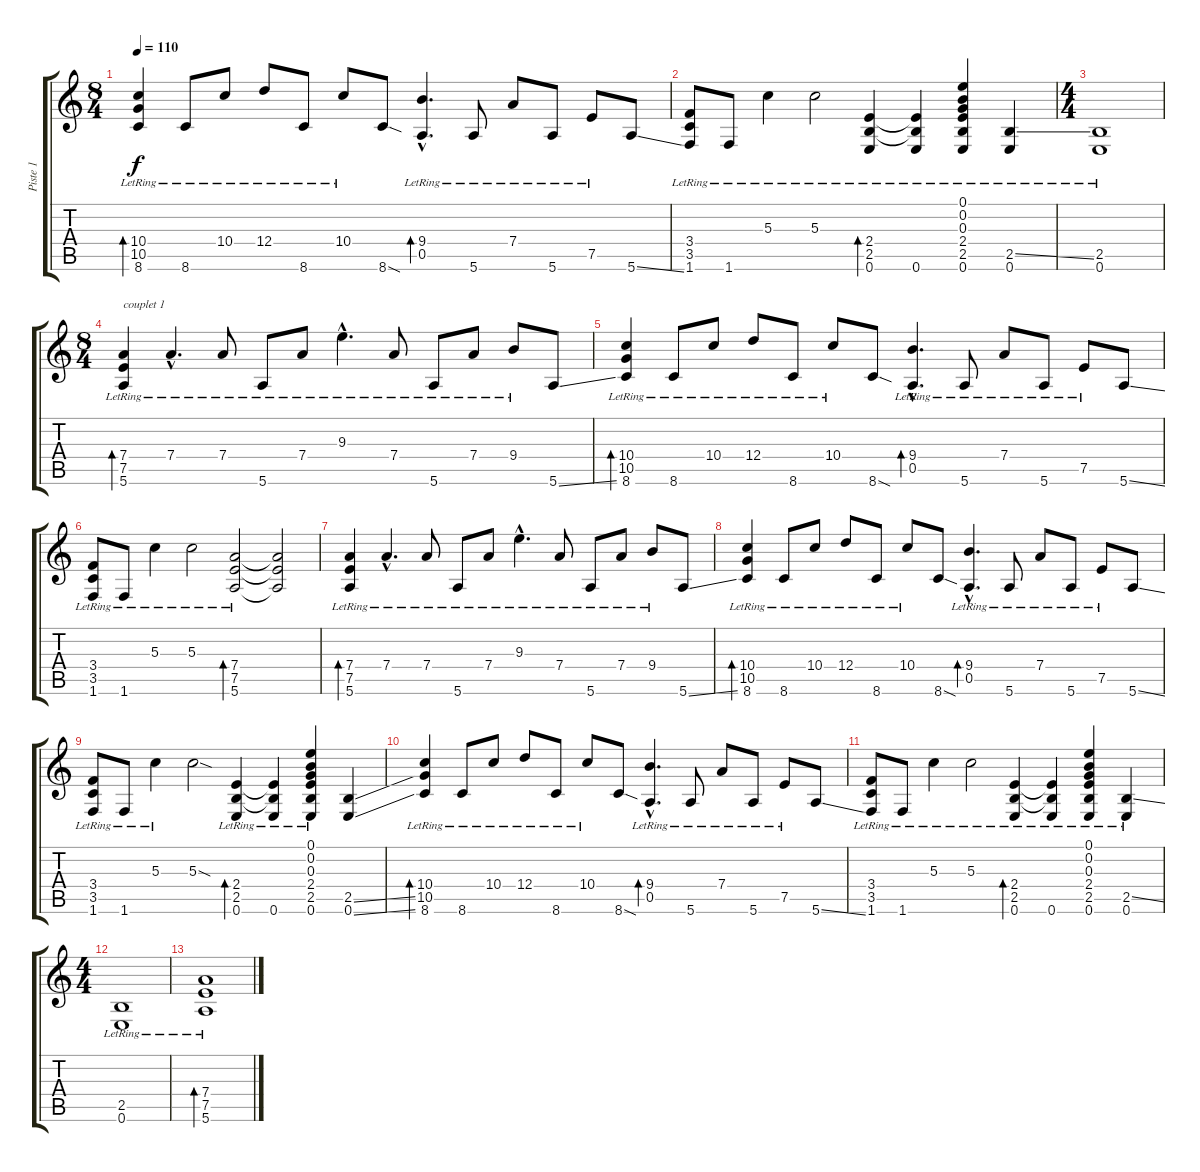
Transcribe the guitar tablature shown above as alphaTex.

\track ("Piste 1" "Piste 1") {instrument acousticguitarsteel}
\staff {score tabs}
\tuning (E4 B3 G3 D3 A2 E2) {hide}
\ts (8 4)
\tempo 110
\clef g2
\ks c
(10.4{lr} 10.5{lr} 8.6{lr}).4{bd 240 dy f} 8.6{lr}.8 10.4{lr}.8 12.4{lr}.8 8.6{lr}.8 10.4{lr}.8 8.6{sod}.8 (9.4{hac lr} 0.5{hac lr}).4{d bd 240} 5.6{lr}.8 7.4{lr}.8 5.6{lr}.8 7.5{lr}.8 5.6{ss}.8 |
(3.4{lr} 3.5{lr} 1.6{lr}).8 1.6{lr}.8 5.3{lr}.4 5.3{lr}.2 (2.4{lr} 2.5{lr} 0.6{lr}).4{bd 240} (2.4{t} 2.5{t} 0.6{lr}).4 (0.1{lr} 0.2{lr} 0.3{lr} 2.4{lr} 2.5{lr} 0.6{lr}).4 (2.5{ss} 0.6{lr}).4 |
\ts (4 4)
(2.5{lr} 0.6{lr}).1 |
\ts (8 4)
(7.4{lr} 7.5{lr} 5.6{lr}).4{bd 240 txt "couplet 1"} 7.4{hac lr}.4{d} 7.4{lr}.8 5.6{lr}.8 7.4{lr}.8 9.3{hac lr}.4{d} 7.4{lr}.8 5.6{lr}.8 7.4{lr}.8 9.4{lr}.8 5.6{ss}.8 |
(10.4{lr} 10.5{lr} 8.6{lr}).4{bd 240} 8.6{lr}.8 10.4{lr}.8 12.4{lr}.8 8.6{lr}.8 10.4{lr}.8 8.6{sod}.8 (9.4{hac lr} 0.5{hac lr}).4{d bd 240} 5.6{lr}.8 7.4{lr}.8 5.6{lr}.8 7.5{lr}.8 5.6{ss}.8 |
(3.4{lr} 3.5{lr} 1.6{lr}).8 1.6{lr}.8 5.3{lr}.4 5.3{lr}.2 (7.4{lr} 7.5{lr} 5.6{lr}).2{bd 240} (7.4{t} 7.5{t} 5.6{t}).2 |
(7.4{lr} 7.5{lr} 5.6{lr}).4{bd 240} 7.4{hac lr}.4{d} 7.4{lr}.8 5.6{lr}.8 7.4{lr}.8 9.3{hac lr}.4{d} 7.4{lr}.8 5.6{lr}.8 7.4{lr}.8 9.4{lr}.8 5.6{ss}.8 |
(10.4{lr} 10.5{lr} 8.6{lr}).4{bd 240} 8.6{lr}.8 10.4{lr}.8 12.4{lr}.8 8.6{lr}.8 10.4{lr}.8 8.6{sod}.8 (9.4{hac lr} 0.5{hac lr}).4{d bd 240} 5.6{lr}.8 7.4{lr}.8 5.6{lr}.8 7.5{lr}.8 5.6{ss}.8 |
(3.4{lr} 3.5{lr} 1.6{lr}).8 1.6{lr}.8 5.3{lr}.4 5.3{sod}.2 (2.4{lr} 2.5{lr} 0.6{lr}).4{bd 240} (2.4{t} 2.5{t} 0.6{lr}).4 (0.1{lr} 0.2{lr} 0.3{lr} 2.4{lr} 2.5{lr} 0.6{lr}).4 (2.5{ss} 0.6{ss}).4 |
(10.4{lr} 10.5{lr} 8.6{lr}).4{bd 240} 8.6{lr}.8 10.4{lr}.8 12.4{lr}.8 8.6{lr}.8 10.4{lr}.8 8.6{sod}.8 (9.4{hac lr} 0.5{hac lr}).4{d bd 240} 5.6{lr}.8 7.4{lr}.8 5.6{lr}.8 7.5{lr}.8 5.6{ss}.8 |
(3.4{lr} 3.5{lr} 1.6{lr}).8 1.6{lr}.8 5.3{lr}.4 5.3{lr}.2 (2.4{lr} 2.5{lr} 0.6{lr}).4{bd 240} (2.4{t} 2.5{t} 0.6{lr}).4 (0.1{lr} 0.2{lr} 0.3{lr} 2.4{lr} 2.5{lr} 0.6{lr}).4 (2.5{ss} 0.6{lr}).4 |
\ts (4 4)
(2.5{lr} 0.6{lr}).1 |
(7.4{lr} 7.5{lr} 5.6{lr}).1{bd 240}
